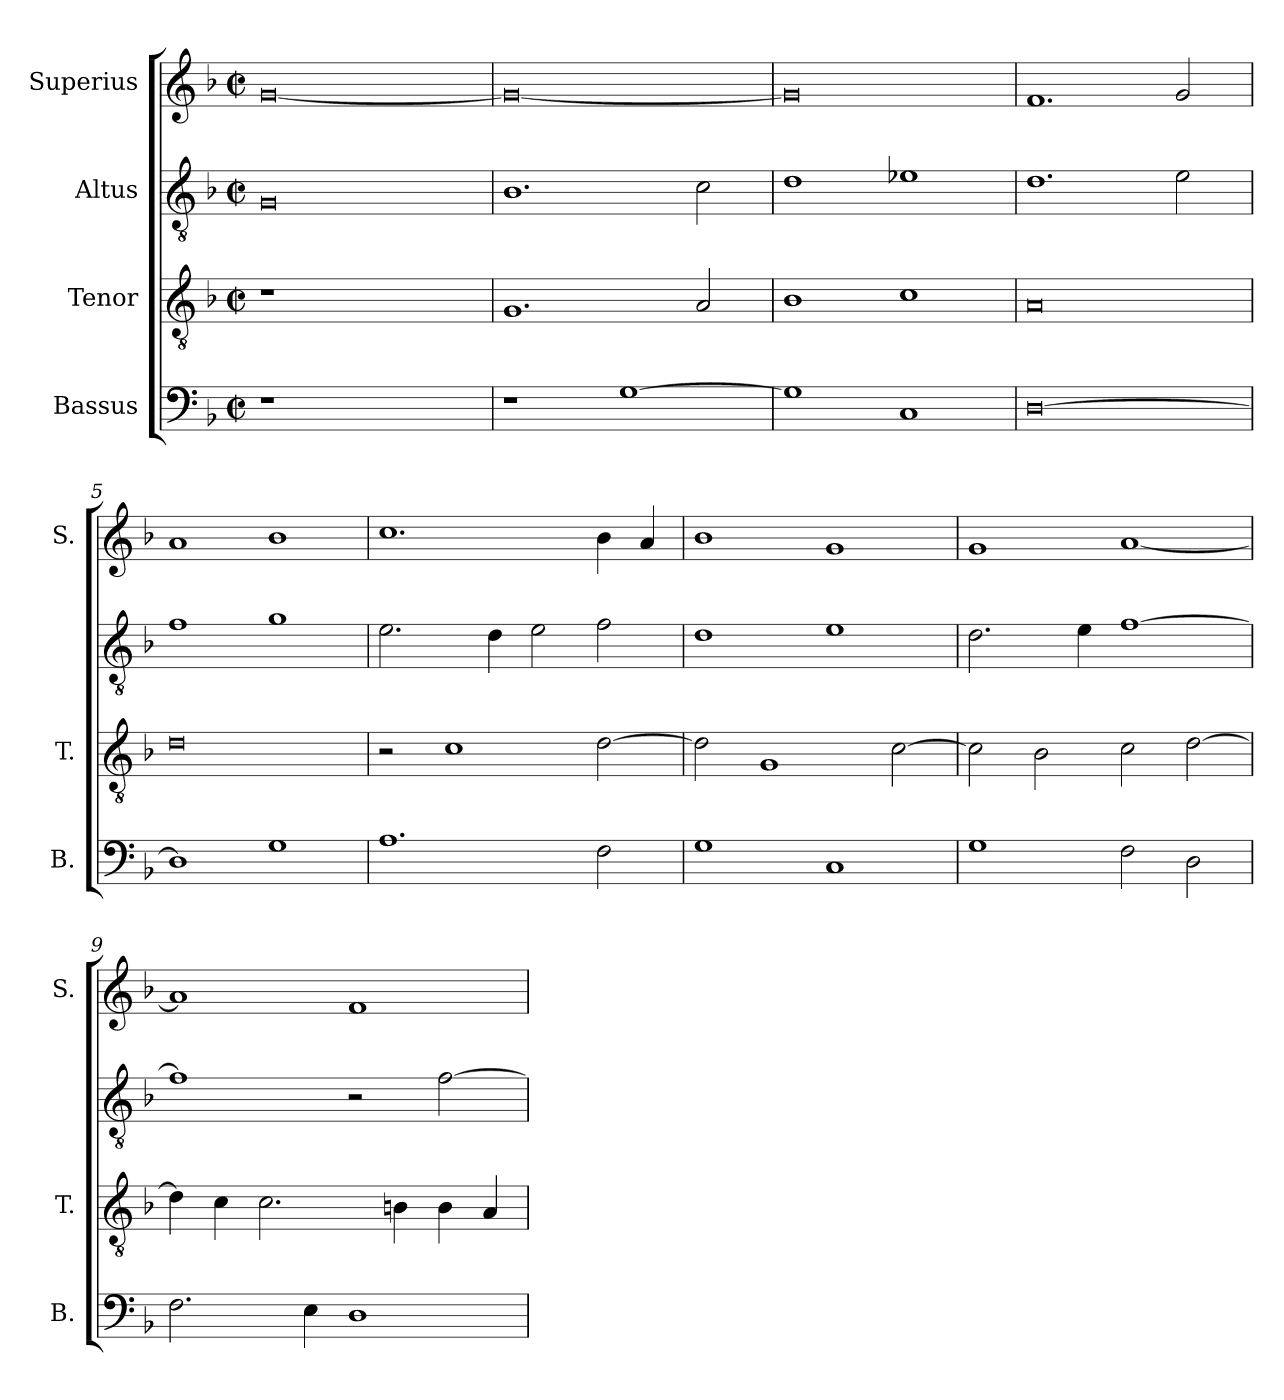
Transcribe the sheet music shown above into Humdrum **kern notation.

**kern	**kern	**kern	**kern
*part4	*part3	*part2	*part1
*staff4	*staff3	*staff2	*staff1
*I"Bassus	*I"Tenor	*I"Altus	*I"Superius
*I'B.	*I'T.	*	*I'S.
!!LO:PB:g=z
*clefF4	*clefGv2	*clefGv2	*clefG2
*	*ITrd7c12	*ITrd7c12	*
*k[b-]	*k[b-]	*k[b-]	*k[b-]
*F:	*F:	*F:	*F:
*M2/2	*M2/2	*M2/2	*M2/2
*met(c|)	*met(c|)	*met(c|)	*met(c|)
=1	=1	=1	=1
!LO:N:vis=1	!LO:N:vis=1	!	!
1r	1r	0GGi	[<0gi
1ryy	1ryy	.	.
=2	=2	=2	=2
1r	1.GGi	1.BB-i	0gi_<
[>1Gi	.	.	.
.	2AAi/	2Ci\	.
=3	=3	=3	=3
1Gi]	1BB-i	1Di	0gi]
1Ci	1Ci	1E-Xi	.
=4	=4	=4	=4
[>0Di	0AAi	1.Di	1.fi
.	.	2Ei\	2gi/
=5	=5	=5	=5
1Di]	0Di	1Fi	1ai
1Gi	.	1Gi	1b-i
=6	=6	=6	=6
1.Ai	2r	2.Ei\	1.cci
.	1Ci	.	.
.	.	4Di\	.
.	.	2Ei\	.
2Fi\	[>2Di\	2Fi\	4b-i\
.	.	.	4ai/
!!LO:LB:g=z
=7	=7	=7	=7
1Gi	2Di\]	1Di	1b-i
.	1GGi	.	.
1Ci	.	1Ei	1gi
.	[>2Ci\	.	.
=8	=8	=8	=8
1Gi	2Ci\]	2.Di\	1gi
.	2BB-i\	.	.
.	.	4Ei\	.
2Fi\	2Ci\	[>1Fi	[<1ai
2Di\	[>2Di\	.	.
=9	=9	=9	=9
2.Fi\	4Di\]	1Fi]	1ai]
.	4Ci\	.	.
.	2.Ci\	.	.
4Ei\	.	.	.
1Di	.	2r	1fi
.	4BBni\	.	.
.	4BBi\	[>2Fi\	.
.	4AAi/	.	.
=	=	=	=
*-	*-	*-	*-
